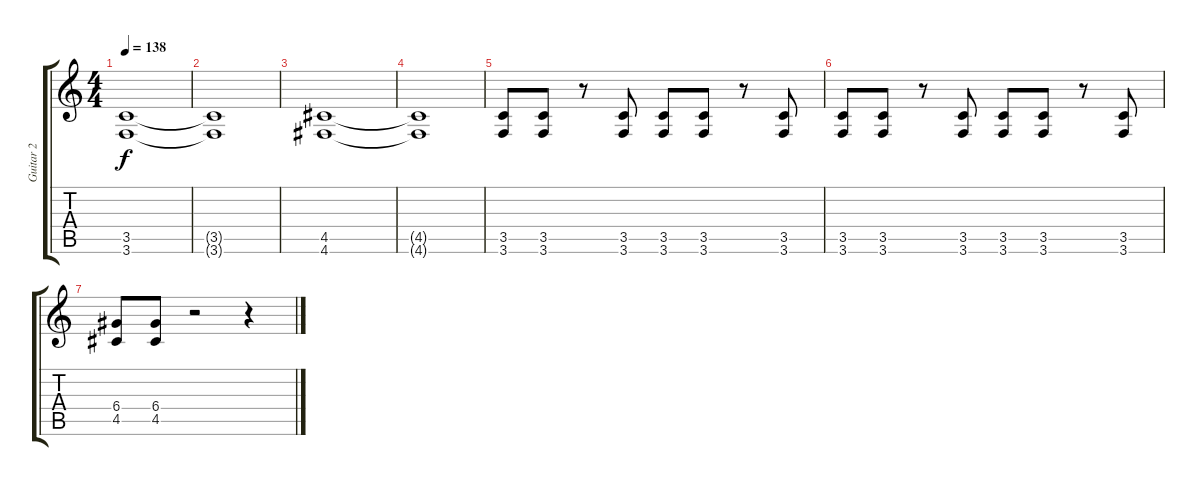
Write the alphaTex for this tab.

\track ("Guitar 2" "Guitar 2") {instrument distortionguitar}
\staff {score tabs}
\tuning (E4 B3 G3 D3 A2 D2) {hide}
\ts (4 4)
\tempo 138
\clef g2
\ks c
(3.5 3.6).1{dy f} |
(3.5{t} 3.6{t}).1 |
(4.5 4.6).1 |
(4.5{t} 4.6{t}).1 |
(3.5 3.6).8 (3.5 3.6).8 r.8 (3.5 3.6).8 (3.5 3.6).8 (3.5 3.6).8 r.8 (3.5 3.6).8 |
(3.5 3.6).8 (3.5 3.6).8 r.8 (3.5 3.6).8 (3.5 3.6).8 (3.5 3.6).8 r.8 (3.5 3.6).8 |
(6.4 4.5).8 (6.4 4.5).8 r.2 r.4
